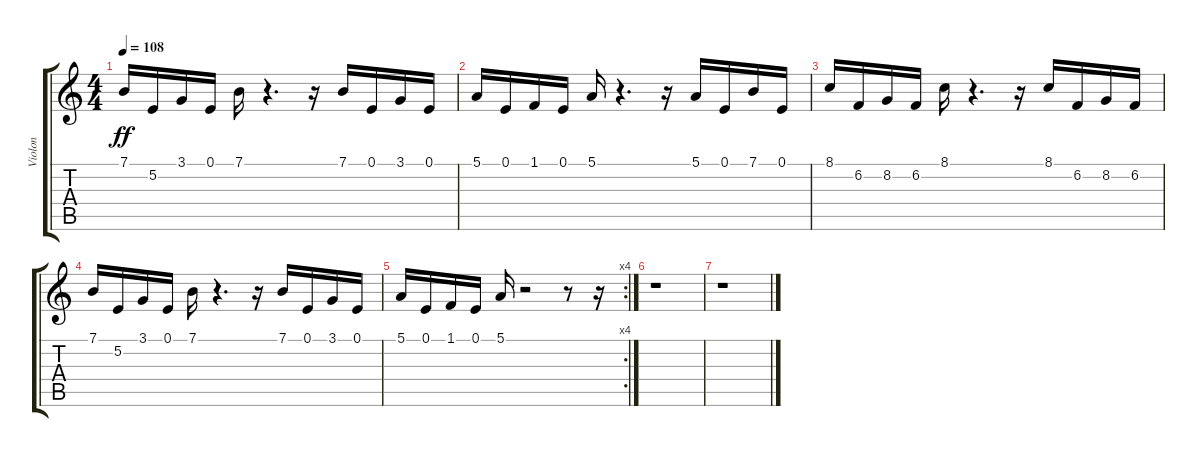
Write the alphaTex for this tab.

\track ("Violon" "Violon") {instrument violin}
\staff {score tabs}
\tuning (E4 B3 G3 D3 A2 E2) {hide}
\ts (4 4)
\tempo 108
\clef g2
\ks c
7.1.16{dy ff} 5.2.16 3.1.16 0.1.16 7.1.16 r.4{d} r.16 7.1.16 0.1.16 3.1.16 0.1.16 |
5.1.16 0.1.16 1.1.16 0.1.16 5.1.16 r.4{d} r.16 5.1.16 0.1.16 7.1.16 0.1.16 |
8.1.16 6.2.16 8.2.16 6.2.16 8.1.16 r.4{d} r.16 8.1.16 6.2.16 8.2.16 6.2.16 |
7.1.16 5.2.16 3.1.16 0.1.16 7.1.16 r.4{d} r.16 7.1.16 0.1.16 3.1.16 0.1.16 |
\rc 4
5.1.16 0.1.16 1.1.16 0.1.16 5.1.16 r.2 r.8 r.16 |
r.1 |
r.1
